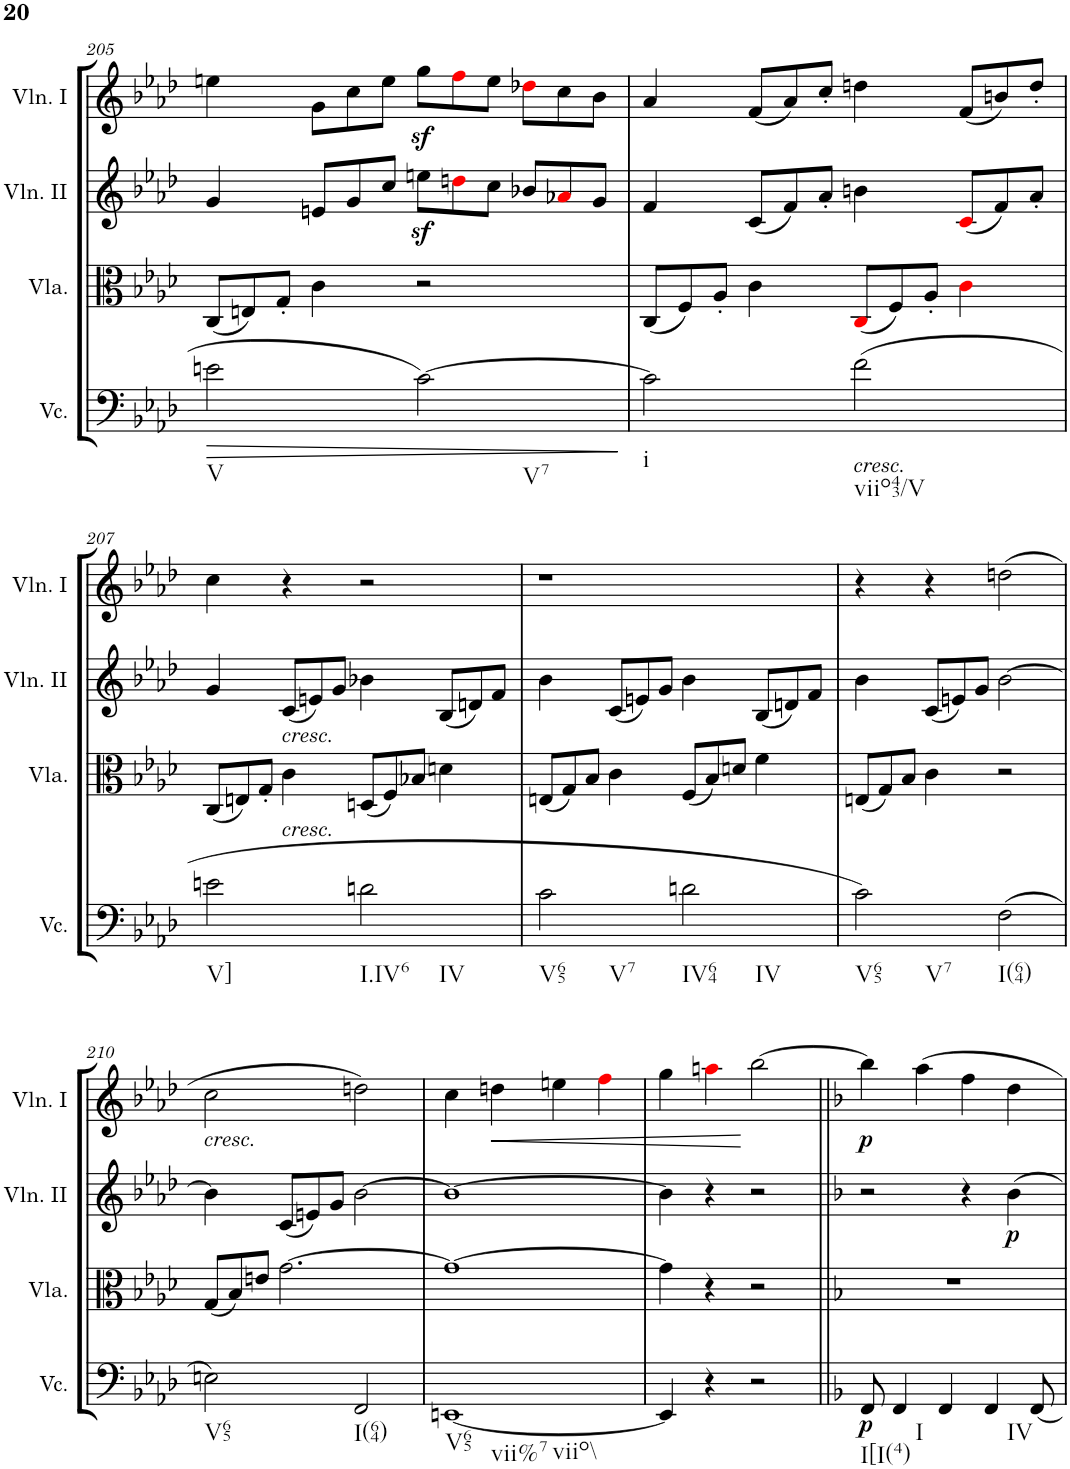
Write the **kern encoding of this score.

**kern	**dynam	**kern	**kern	**dynam	**kern	**dynam
*part4	*part4	*part3	*part2	*part2	*part1	*part1
*staff4	*staff4	*staff3	*staff2	*staff2	*staff1	*staff1
*I"Violoncello	*	*I"Viola	*I"Violino II	*	*I"Violino I	*
*I'Vc.	*	*I'Vla.	*I'Vln. II	*	*I'Vln. I	*
!!LO:PB:g=z
*clefF4	*	*clefC3	*clefG2	*	*clefG2	*
*k[b-e-a-d-]	*	*k[b-e-a-d-]	*k[b-e-a-d-]	*	*k[b-e-a-d-]	*
*M2/2	*	*M2/2	*M2/2	*	*M2/2	*
*met(c|)	*	*met(c|)	*met(c|)	*	*met(c|)	*
=205	=205	=205	=205	=205	=205	=205
!	!LO:HP:b	!	!	!	!	!
*	*	*Xtuplet	*	*	*	*
!LO:TX:b:t=V	!	!	!	!	!	!
2en\	>	(12C/L	4g/	.	4een\	.
.	.	12En/)	.	.	.	.
.	.	12G'/J	.	.	.	.
*	*	*	*Xtuplet	*	*Xtuplet	*
.	.	4c\	12en/L	.	12g\L	.
.	.	.	12g/	.	12cc\	.
.	.	.	12cc/J	.	12ee\J	.
!LO:TX:b:t=V7	!	!	!	!	!	!
[2c\	.	2r	12eenz<\L	.	12ggz<\L	.
.	.	.	12ddni\	.	12ffi\	.
.	.	.	12cc\J	.	12ee\J	.
.	.	.	12b-X/L	.	12dd-Xi\L	.
.	.	.	12a-Xi/	.	12cc\	.
.	.	.	12g/J	.	12b-\J	.
.	]	.	.	.	.	.
=206	=206	=206	=206	=206	=206	=206
!LO:TX:b:t=i	!	!	!	!	!	!
2c\]	.	(12C/L	4f/	.	4a-/	.
.	.	12F/)	.	.	.	.
.	.	12A-'/J	.	.	.	.
.	.	4c\	(12c/L	.	(12f/L	.
.	.	.	12f/)	.	12a-/)	.
.	.	.	12a-'/J	.	12cc'/J	.
!LO:TX:b:i:t=cresc.	!	!	!	!	!	!
!LO:TX:b:t=viio43/V	!	!	!	!	!	!
(2f\	.	(12Ci/L	4bn\	.	4ddn\	.
.	.	12F/)	.	.	.	.
.	.	12A-'/J	.	.	.	.
.	.	4ci\	(12ci/L	.	(12f/L	.
.	.	.	12f/)	.	12bn/)	.
.	.	.	12a-'/J	.	12dd'/J	.
!!LO:LB:g=z
=207	=207	=207	=207	=207	=207	=207
!LO:TX:b:t=V]	!	!	!	!	!	!
2en\	.	(12C/L	4g/	.	4cc\	.
.	.	12En/)	.	.	.	.
.	.	12G'/J	.	.	.	.
!	!	!	!LO:TX:b:i:t=cresc.	!	!	!
!	!	!LO:TX:b:i:t=cresc.	!	!	!	!
.	.	4c\	(12c/L	.	4r	.
.	.	.	12en/)	.	.	.
.	.	.	12g/J	.	.	.
!LO:TX:b:t=I.IV6	!	!	!	!	!	!
!LO:TX:b:t=IV	!	!	!	!	!	!
2dn\	.	(12Dn/L	4b-X\	.	2r	.
.	.	12F/)	.	.	.	.
.	.	12B-X/J	.	.	.	.
.	.	4dn\	(12B-/L	.	.	.
.	.	.	12dn/)	.	.	.
.	.	.	12f/J	.	.	.
=208	=208	=208	=208	=208	=208	=208
!LO:TX:b:t=V65	!	!	!	!	!	!
!LO:TX:b:t=V7	!	!	!	!	!	!
2c\	.	(12En/L	4b-\	.	1r	.
.	.	12G/)	.	.	.	.
.	.	12B-/J	.	.	.	.
.	.	4c\	(12c/L	.	.	.
.	.	.	12en/)	.	.	.
.	.	.	12g/J	.	.	.
!LO:TX:b:t=IV64	!	!	!	!	!	!
!LO:TX:b:t=IV	!	!	!	!	!	!
2dn\	.	(12F/L	4b-\	.	.	.
.	.	12B-/)	.	.	.	.
.	.	12dn/J	.	.	.	.
.	.	4f\	(12B-/L	.	.	.
.	.	.	12dn/)	.	.	.
.	.	.	12f/J	.	.	.
=209	=209	=209	=209	=209	=209	=209
!LO:TX:b:t=V65	!	!	!	!	!	!
!LO:TX:b:t=V7	!	!	!	!	!	!
2c\)	.	(12En/L	4b-\	.	4r	.
.	.	12G/)	.	.	.	.
.	.	12B-/J	.	.	.	.
.	.	4c\	(12c/L	.	4r	.
.	.	.	12en/)	.	.	.
.	.	.	12g/J	.	.	.
!LO:TX:b:t=I(64)	!	!	!	!	!	!
(2F\	.	2r	[2b-\	.	(2ddn\	.
!!LO:LB:g=z
=210	=210	=210	=210	=210	=210	=210
!	!	!	!	!	!LO:TX:b:i:t=cresc.	!
!LO:TX:b:t=V65	!	!	!	!	!	!
2En\)	.	(12G/L	4b-\]	.	2cc\	.
.	.	12B-/)	.	.	.	.
.	.	12en/J	.	.	.	.
.	.	[2.g\	(12c/L	.	.	.
.	.	.	12en/)	.	.	.
.	.	.	12g/J	.	.	.
!LO:TX:b:t=I(64)	!	!	!	!	!	!
2FF/	.	.	[2b-\	.	2ddn\)	.
=211	=211	=211	=211	=211	=211	=211
!LO:TX:b:t=V65	!	!	!	!	!	!
!LO:TX:b:t=vii%7	!	!	!	!	!	!
!LO:TX:b:t=viio\\	!	!	!	!	!	!
[1EEn	.	1g_	1b-_	.	4cc\	.
!	!	!	!	!	!	!LO:HP:b
.	.	.	.	.	4ddn\	<
.	.	.	.	.	4een\	.
.	.	.	.	.	4ffi\	.
=212	=212	=212	=212	=212	=212	=212
4EE/]	.	4g\]	4b-\]	.	4gg\	.
4r	.	4r	4r	.	4aani\	.
2r	.	2r	2r	.	[2bb-\	[
=213||	=213||	=213||	=213||	=213||	=213||	=213||
*k[b-]	*	*k[b-]	*k[b-]	*	*k[b-]	*
!LO:TX:b:t=I[I(4)	!	!	!	!	!	!
!	!LO:DY:b	!	!	!	!	!LO:DY:b
8FF/	p	1r	2r	.	4bb-\]	p
!LO:TX:b:t=I	!	!	!	!	!	!
4FF/	.	.	.	.	.	.
.	.	.	.	.	4aa\	.
4FF/	.	.	.	.	.	.
.	.	.	4r	.	4ff\	.
!LO:TX:b:t=IV	!	!	!	!	!	!
4FF/	.	.	.	.	.	.
!	!	!	!	!LO:DY:b	!	!
.	.	.	4b-\	p	4dd\	.
[8FF/	.	.	.	.	.	.
=	=	=	=	=	=	=
*-	*-	*-	*-	*-	*-	*-
